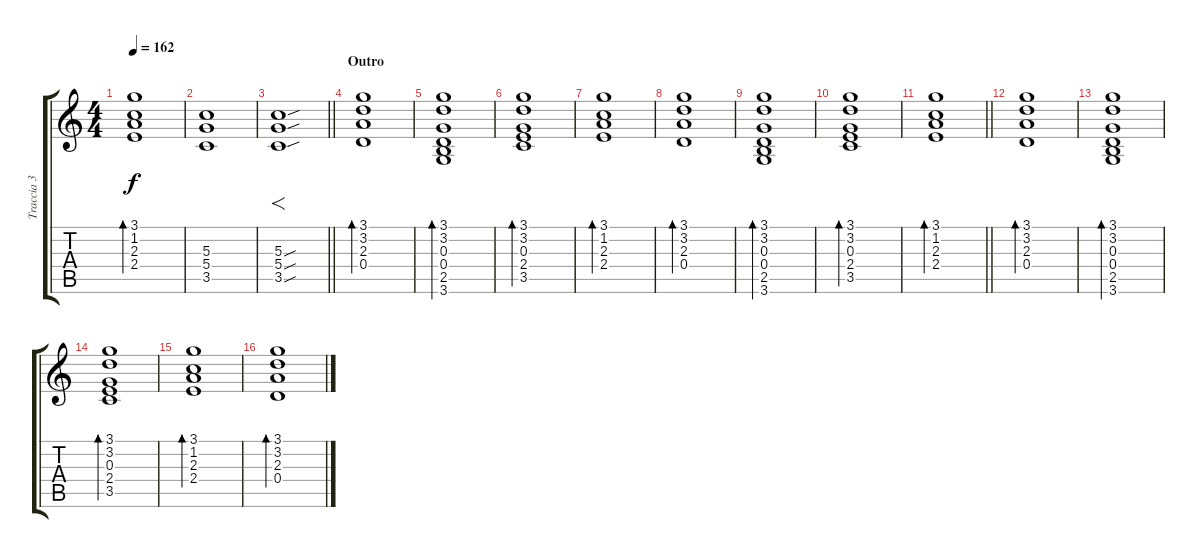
\track ("Traccia 3" "Traccia 3") {instrument acousticguitarsteel}
\staff {score tabs}
\tuning (E4 B3 G3 D3 A2 E2) {hide}
\ts (4 4)
\tempo 162
\clef g2
\ks c
(3.1 1.2 2.3 2.4).1{bd 60 dy f} |
(5.3 5.4 3.5).1 |
\barLineRight lightlight
(5.3{sou} 5.4{sou} 3.5{sou}).1{f volume 16 instrument acousticguitarsteel} |
\section ("" "Outro")
(3.1 3.2 2.3 0.4).1{bd 60 volume 11 instrument acousticguitarsteel} |
(3.1 3.2 0.3 0.4 2.5 3.6).1{bd 60} |
(3.1 3.2 0.3 2.4 3.5).1{bd 60} |
(3.1 1.2 2.3 2.4).1{bd 60} |
(3.1 3.2 2.3 0.4).1{bd 60} |
(3.1 3.2 0.3 0.4 2.5 3.6).1{bd 60} |
(3.1 3.2 0.3 2.4 3.5).1{bd 60} |
\barLineRight lightlight
(3.1 1.2 2.3 2.4).1{bd 60} |
(3.1 3.2 2.3 0.4).1{bd 60} |
(3.1 3.2 0.3 0.4 2.5 3.6).1{bd 60} |
(3.1 3.2 0.3 2.4 3.5).1{bd 60} |
(3.1 1.2 2.3 2.4).1{bd 60} |
(3.1 3.2 2.3 0.4).1{bd 60}
